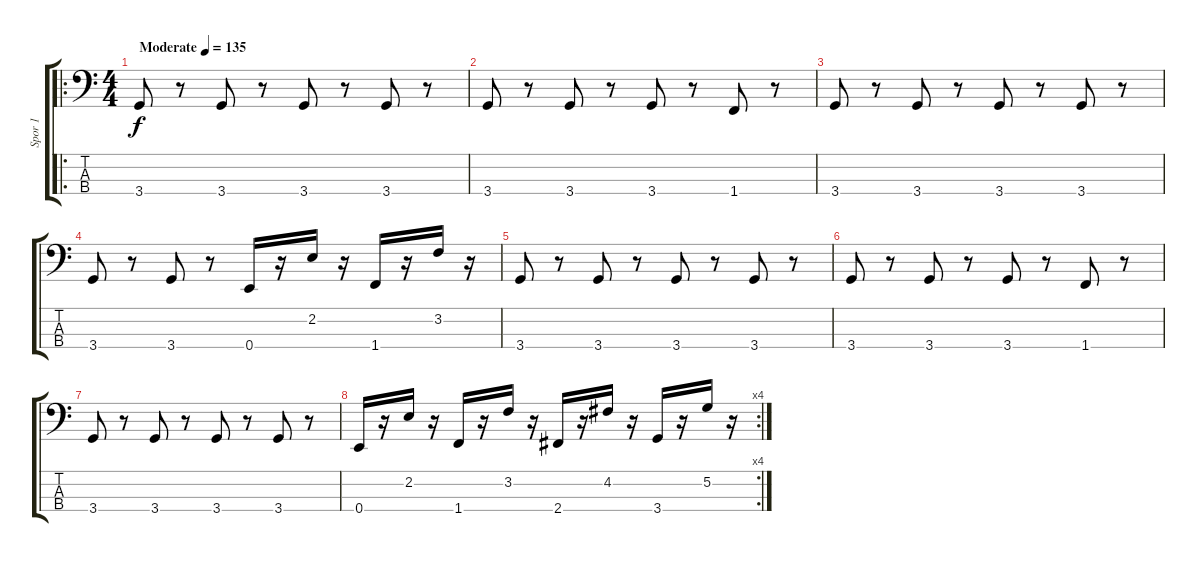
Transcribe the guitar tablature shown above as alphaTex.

\track ("Spor 1" "Spor 1") {instrument electricbassfinger}
\staff {score tabs}
\tuning (G2 D2 A1 E1) {hide}
\ro
\ts (4 4)
\tempo (135 "Moderate")
\clef f4
\ks c
3.4.8{dy f instrument electricbassfinger} r.8 3.4.8 r.8 3.4.8 r.8 3.4.8 r.8 |
3.4.8 r.8 3.4.8 r.8 3.4.8 r.8 1.4.8 r.8 |
3.4.8 r.8 3.4.8 r.8 3.4.8 r.8 3.4.8 r.8 |
3.4.8 r.8 3.4.8 r.8 0.4.16 r.16 2.2.16 r.16 1.4.16 r.16 3.2.16 r.16 |
3.4.8 r.8 3.4.8 r.8 3.4.8 r.8 3.4.8 r.8 |
3.4.8 r.8 3.4.8 r.8 3.4.8 r.8 1.4.8 r.8 |
3.4.8 r.8 3.4.8 r.8 3.4.8 r.8 3.4.8 r.8 |
\rc 4
0.4.16 r.16 2.2.16 r.16 1.4.16 r.16 3.2.16 r.16 2.4.16 r.16 4.2.16 r.16 3.4.16 r.16 5.2.16 r.16
